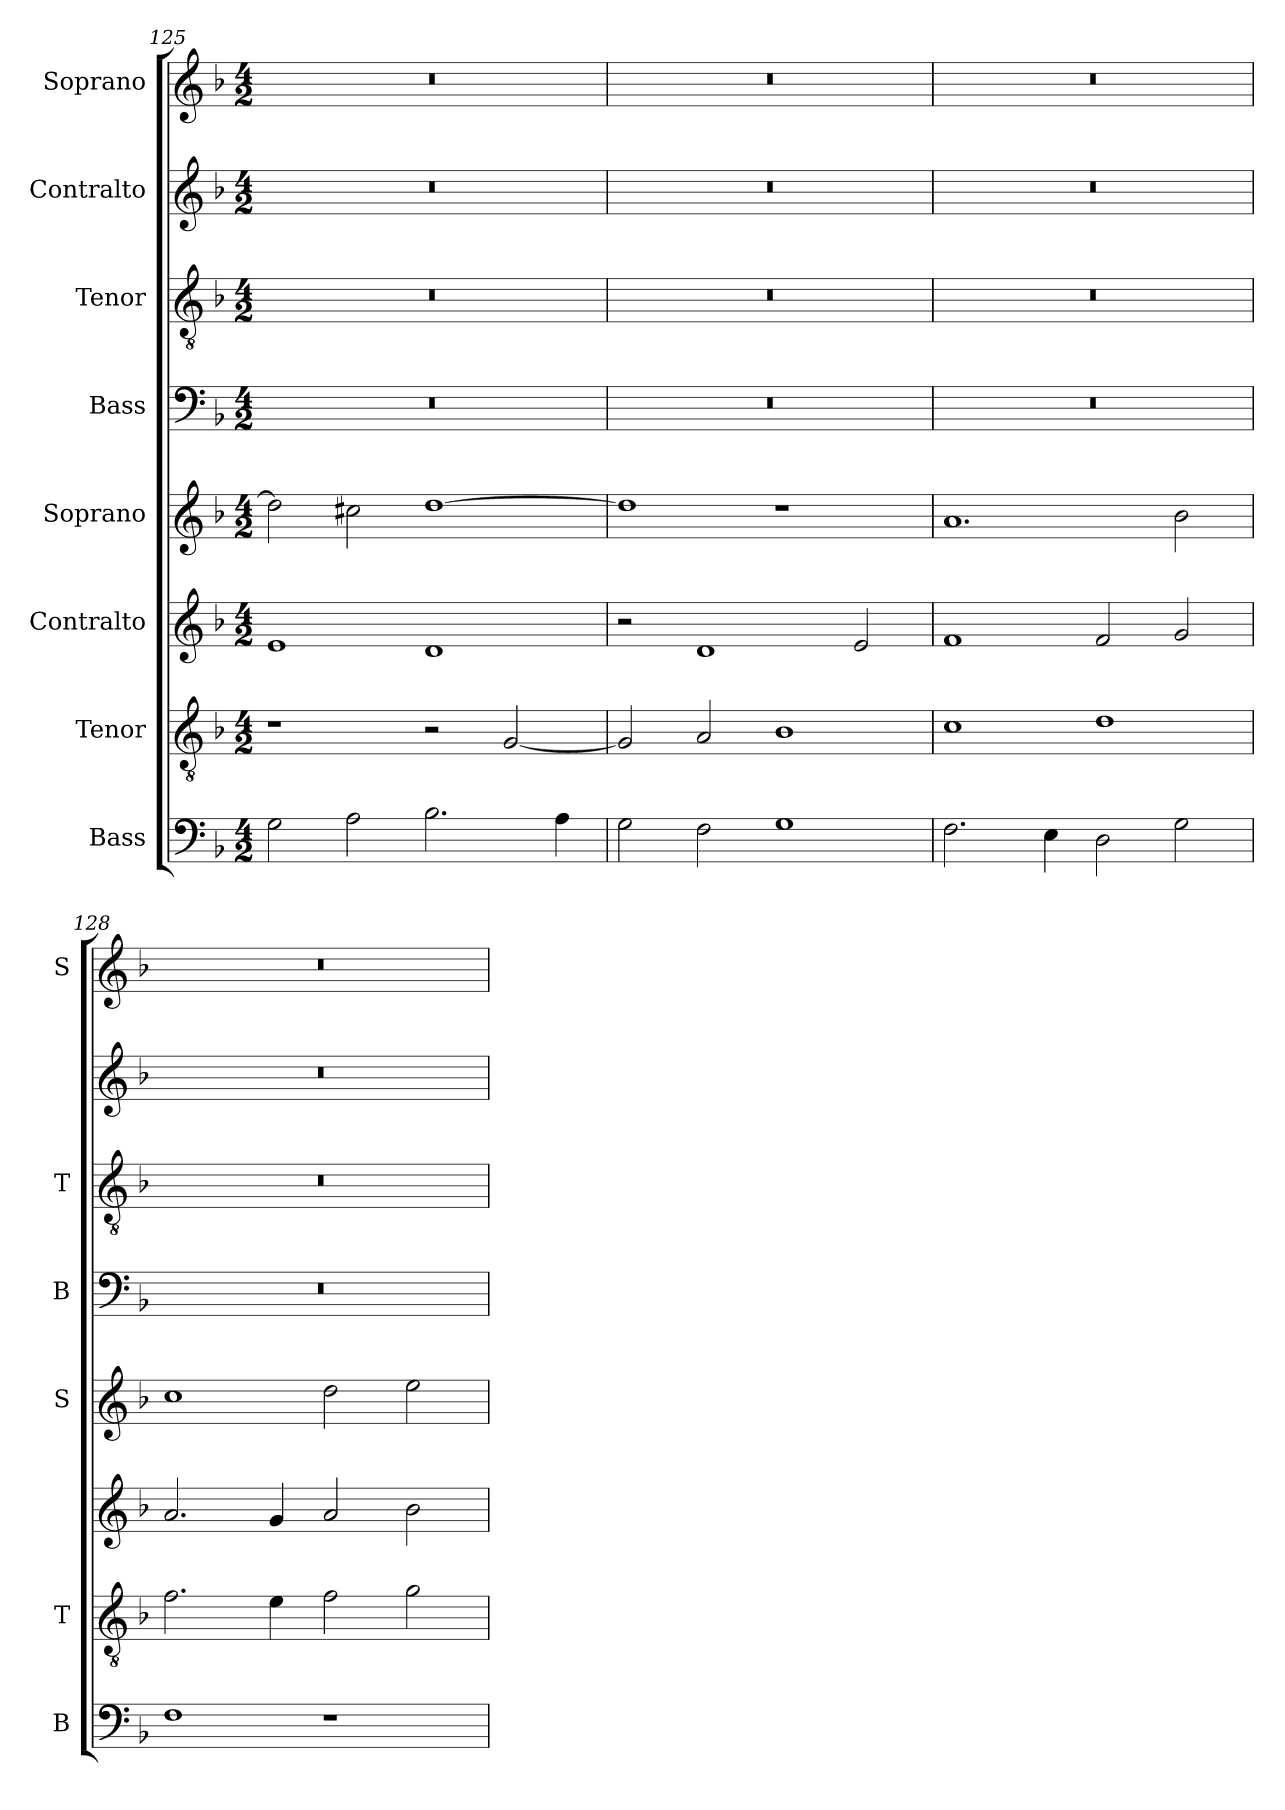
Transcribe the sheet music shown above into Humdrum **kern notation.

**kern	**kern	**kern	**kern	**kern	**kern	**kern	**kern
*part8	*part7	*part6	*part5	*part4	*part3	*part2	*part1
*staff8	*staff7	*staff6	*staff5	*staff4	*staff3	*staff2	*staff1
*I"Bass	*I"Tenor	*I"Contralto	*I"Soprano	*I"Bass	*I"Tenor	*I"Contralto	*I"Soprano
*I'B	*I'T	*	*I'S	*I'B	*I'T	*	*I'S
*clefF4	*clefGv2	*clefG2	*clefG2	*clefF4	*clefGv2	*clefG2	*clefG2
*k[b-]	*k[b-]	*k[b-]	*k[b-]	*k[b-]	*k[b-]	*k[b-]	*k[b-]
*G:dor	*G:dor	*G:dor	*G:dor	*G:dor	*G:dor	*G:dor	*G:dor
*M4/2	*M4/2	*M4/2	*M4/2	*M4/2	*M4/2	*M4/2	*M4/2
=125	=125	=125	=125	=125	=125	=125	=125
2G	1r	1e	2dd]	0r	0r	0r	0r
2A	.	.	2cc#X	.	.	.	.
2.B-	2r	1d	[1dd	.	.	.	.
.	[2G	.	.	.	.	.	.
4A	.	.	.	.	.	.	.
=126	=126	=126	=126	=126	=126	=126	=126
2G	2G]	2r	1dd]	0r	0r	0r	0r
2F	2A	1d	.	.	.	.	.
1G	1B-	.	1r	.	.	.	.
.	.	2e	.	.	.	.	.
=127	=127	=127	=127	=127	=127	=127	=127
2.F	1c	1f	1.a	0r	0r	0r	0r
4E	.	.	.	.	.	.	.
2D	1d	2f	.	.	.	.	.
2G	.	2g	2b-	.	.	.	.
=128	=128	=128	=128	=128	=128	=128	=128
1F	2.f	2.a	1cc	0r	0r	0r	0r
.	4e	4g	.	.	.	.	.
1r	2f	2a	2dd	.	.	.	.
.	2g	2b-	2ee	.	.	.	.
=	=	=	=	=	=	=	=
*-	*-	*-	*-	*-	*-	*-	*-
